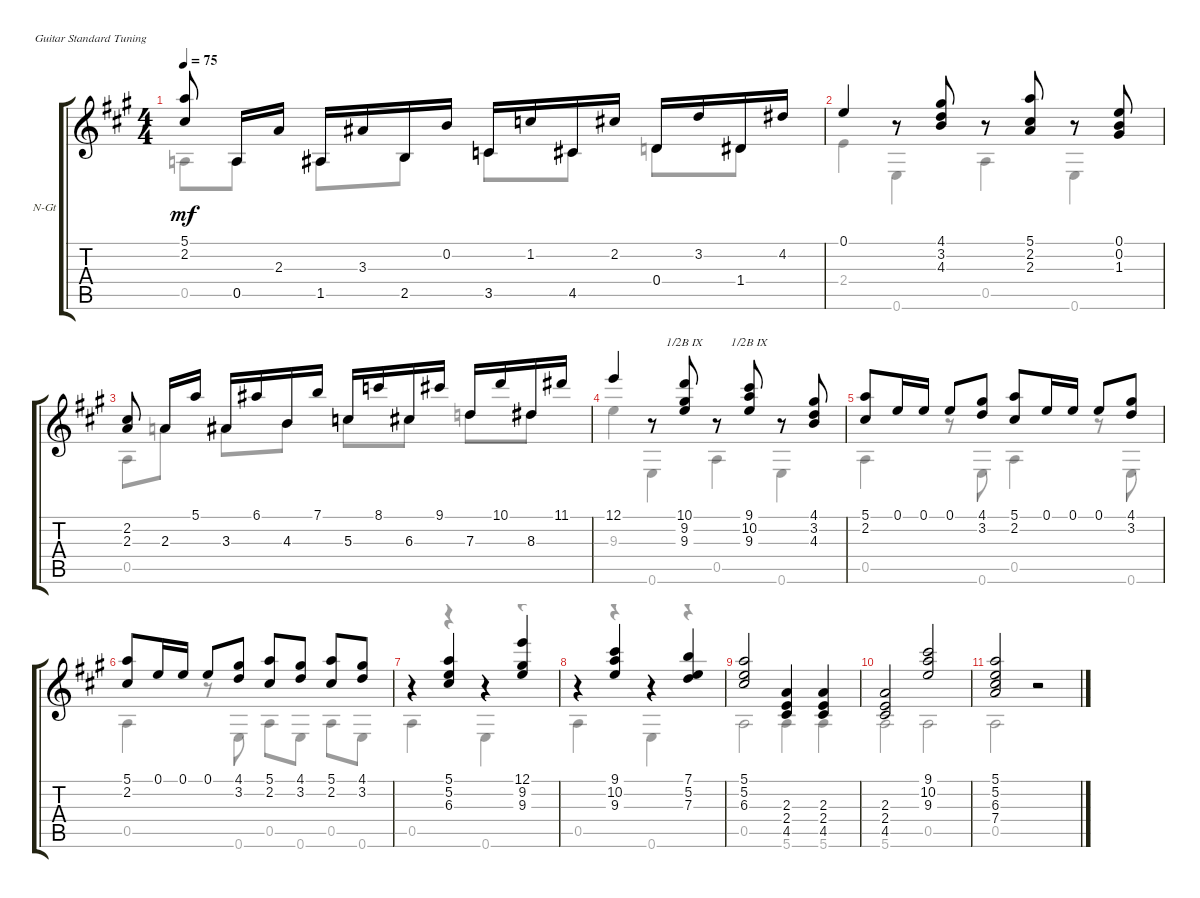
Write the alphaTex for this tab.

\defaultSystemsLayout 4
\bracketExtendMode groupsimilarinstruments
\firstSystemTrackNameOrientation horizontal
\otherSystemsTrackNameOrientation horizontal
\track ("Nylon Guitar" "N-Gt") {instrument acousticguitarsteel}
\staff {score tabs}
\tuning (E4 B3 G3 D3 A2 E2)
\voice
\ts (4 4)
\tempo 75
\clef g2
\scale
1.07062
\ks a
(2.2 5.1).8{dy mf beam split} 0.5.16 2.3.16 1.5.16 3.3.16 2.5.16 0.2.16 3.5.16 1.2.16 4.5.16 2.2.16 0.4.16 3.2.16 1.4.16 4.2.16 |
\scale
0.929382 0.1.4 r.8 (4.1 3.2 4.3).8 r.8 (2.3 2.2 5.1).8 r.8 (1.3 0.2 0.1).8 |
\scale
1.07062 (2.3 2.2).8{beam split} 2.3.16 5.1.16 3.3.16 6.1.16 4.3.16 7.1.16 5.3.16 8.1.16 6.3.16 9.1.16 7.3.16 10.1.16 8.3.16 11.1.16 |
\scale
0.929382 12.1.4 r.8 (9.3 10.1 9.2).8{barre (9 half)} r.8 (9.3 10.2 9.1).8{barre (9 half)} r.8 (4.1 4.3 3.2).8 |
\scale
1.06936 (2.2 5.1).8 0.1.16 0.1.16 0.1.8 (3.2 4.1).8 (2.2 5.1).8 0.1.16 0.1.16 0.1.8 (3.2 4.1).8 |
\scale
0.930643 (2.2 5.1).8 0.1.16 0.1.16 0.1.8 (3.2 4.1).8 (2.2 5.1).8 (3.2 4.1).8 (2.2 5.1).8 (3.2 4.1).8 |
\scale
1.03909 r.4 (5.2 5.1 6.3).4 r.4 (9.3 9.2 12.1).4 |
\scale
1.06936 r.4 (9.3 9.1 10.2).4 r.4 (7.1 7.3 5.2).4 |
\scale
0.930643 (5.1 5.2 6.3).2 (4.5 2.4 2.3).4 (4.5 2.4 2.3).4 |
\scale
1.03909 (4.5 2.4 2.3).2 (9.3 10.2 9.1).2 |
\scale
0.960908 (5.1 5.2 6.3 7.4).2 r.2
\voice
\clef g2
\ottava regular
\simile none
\scale
1.07062
\ks a
0.5.8{dy mf} 0.5.8 1.5.8 2.5.8 3.5.8 4.5.8 0.4.8 1.4.8 |
\scale
0.929382 2.4.4 0.6.4 0.5.4 0.6.4 |
\scale
1.07062 0.5.8 2.3.8 3.3.8 4.3.8 5.3.8 6.3.8 7.3.8 8.3.8 |
\scale
0.929382 9.3.4 0.6.4 0.5.4 0.6.4 |
\scale
1.06936 0.5.4 r.8 0.6.8 0.5.4 r.8 0.6.8 |
\scale
0.930643 0.5.4 r.8 0.6.8 0.5.8 0.6.8 0.5.8 0.6.8 |
\scale
1.03909 0.5.4 r.4 0.6.4 r.4 |
\scale
1.06936 0.5.4 r.4 0.6.4 r.4 |
\scale
0.930643 0.5.2 5.6.4 5.6.4 |
\scale
1.03909 5.6.2 0.5.2 |
\scale
0.960908 0.5.2 r.2
